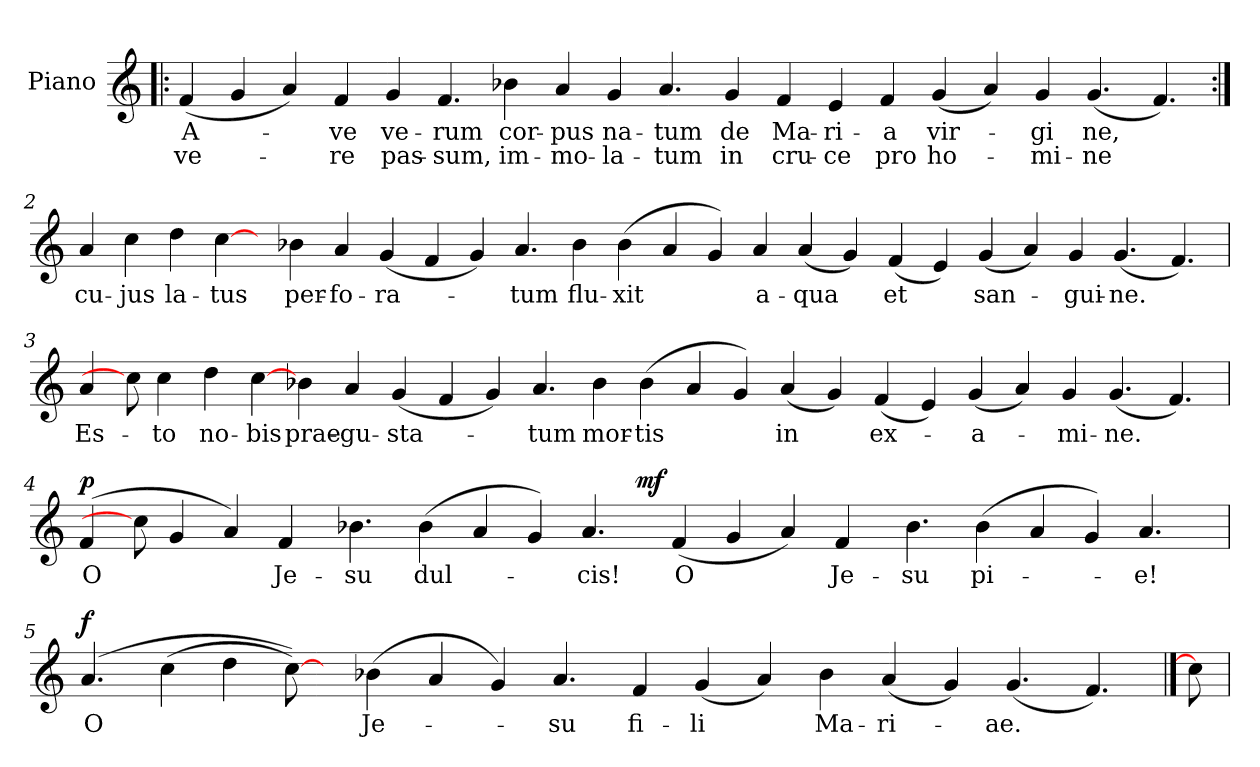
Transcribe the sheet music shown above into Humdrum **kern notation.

**kern	**text	**text	**dynam
*part1	*part1	*part1	*part1
*staff1	*staff1	*staff1	*staff1
*I"Piano	*	*	*
*I'Pno	*	*	*
*clefG2	*	*	*
*k[]	*	*	*
=1!|:	=1!|:	=1!|:	=1!|:
!	!LO:LY:b	!LO:LY:b	!
(<4f	A-	ve-	.
4g	.	.	.
4a)	.	.	.
!	!LO:LY:b	!LO:LY:b	!
4f	-ve	-re	.
!	!LO:LY:b	!LO:LY:b	!
4g	ve-	pas-	.
!	!LO:LY:b	!LO:LY:b	!
4.f	-rum	-sum,	.
!	!LO:LY:b	!LO:LY:b	!
4b-X	cor-	im-	.
!	!LO:LY:b	!LO:LY:b	!
4a	-pus	-mo-	.
!	!LO:LY:b	!LO:LY:b	!
4g	na-	-la-	.
!	!LO:LY:b	!LO:LY:b	!
4.a	-tum	-tum	.
!	!LO:LY:b	!LO:LY:b	!
4g	de	in	.
!	!LO:LY:b	!LO:LY:b	!
4f	Ma-	cru-	.
!	!LO:LY:b	!LO:LY:b	!
4e	-ri-	-ce	.
!	!LO:LY:b	!LO:LY:b	!
4f	-a	pro	.
!	!LO:LY:b	!LO:LY:b	!
(<4g	vir-	ho-	.
4a)	.	.	.
!	!LO:LY:b	!LO:LY:b	!
4g	-gi	-mi-	.
!	!LO:LY:b	!LO:LY:b	!
(<4.g	ne,	-ne	.
4.f)	.	.	.
!!LO:LB:g=z
=2:|!	=2:|!	=2:|!	=2:|!
!	!LO:LY:b	!	!
4a	cu-	.	.
!	!LO:LY:b	!	!
4cc	-jus	.	.
!	!LO:LY:b	!	!
4dd	la-	.	.
!	!LO:LY:b	!	!
[4cc	-tus	.	.
8ryy	.	.	.
!	!LO:LY:b	!	!
4b-X	per-	.	.
!	!LO:LY:b	!	!
4a	-fo-	.	.
!	!LO:LY:b	!	!
(<4g	-ra-	.	.
4f	.	.	.
4g)	.	.	.
!	!LO:LY:b	!	!
4.a	-tum	.	.
!	!LO:LY:b	!	!
4b-	flu-	.	.
!	!LO:LY:b	!	!
(>4b-	-xit	.	.
4a	.	.	.
4g)	.	.	.
!	!LO:LY:b	!	!
4a	a-	.	.
!	!LO:LY:b	!	!
(<4a	-qua	.	.
4g)	.	.	.
!	!LO:LY:b	!	!
(<4f	et	.	.
4e)	.	.	.
!	!LO:LY:b	!	!
(<4g	san-	.	.
4a)	.	.	.
!	!LO:LY:b	!	!
4g	-gui-	.	.
!	!LO:LY:b	!	!
(<4.g	-ne.	.	.
4.f)	.	.	.
!!LO:LB:g=z
=3	=3	=3	=3
!	!LO:LY:b	!	!
4a	Es-	.	.
8cc]	.	.	.
!	!LO:LY:b	!	!
4cc	-to	.	.
!	!LO:LY:b	!	!
4dd	no-	.	.
!	!LO:LY:b	!	!
[4cc	-bis	.	.
!	!LO:LY:b	!	!
4b-X	prae-	.	.
!	!LO:LY:b	!	!
4a	-gu-	.	.
!	!LO:LY:b	!	!
(<4g	-sta-	.	.
4f	.	.	.
4g)	.	.	.
!	!LO:LY:b	!	!
4.a	-tum	.	.
!	!LO:LY:b	!	!
4b-	mor-	.	.
!	!LO:LY:b	!	!
(>4b-	-tis	.	.
4a	.	.	.
4g)	.	.	.
!	!LO:LY:b	!	!
(<4a	in	.	.
4g)	.	.	.
!	!LO:LY:b	!	!
(<4f	ex-	.	.
4e)	.	.	.
!	!LO:LY:b	!	!
(<4g	-a-	.	.
4a)	.	.	.
!	!LO:LY:b	!	!
4g	-mi-	.	.
!	!LO:LY:b	!	!
(<4.g	-ne.	.	.
4.f)	.	.	.
!!LO:LB:g=z
=4	=4	=4	=4
!	!LO:LY:b	!	!LO:DY:b
*^	*	*	*
(<4f	1ryy	O	.	p
8cc]	.	.	.	.
4g	.	.	.	.
4a)	.	.	.	.
!	!	!LO:LY:b	!	!
4f	.	Je-	.	.
.	1.ryy	.	.	.
!	!	!LO:LY:b	!	!
4.b-X	.	-su	.	.
!	!	!LO:LY:b	!	!
(>4b-	.	dul-	.	.
4a	.	.	.	.
4g)	.	.	.	.
!	!	!LO:LY:b	!	!
4.a	.	-cis!	.	.
!	!	!	!	!LO:DY:b
.	1ryy	.	.	mf
!	!	!LO:LY:b	!	!
(<4f	.	O	.	.
4g	.	.	.	.
4a)	.	.	.	.
!	!	!LO:LY:b	!	!
4f	.	Je-	.	.
.	1ryy	.	.	.
!	!	!LO:LY:b	!	!
4.b-	.	-su	.	.
!	!	!LO:LY:b	!	!
(>4b-	.	pi-	.	.
4a	.	.	.	.
4g)	2ryy	.	.	.
!	!	!LO:LY:b	!	!
4.a	.	-e!	.	.
.	8ryy	.	.	.
=5	=5	=5	=5	=5
!	!	!LO:LY:b	!	!LO:DY:b
*v	*v	*	*	*
(>4.a	O	.	f
(>4cc	.	.	.
4dd	.	.	.
[8cc))	.	.	.
8ryy	.	.	.
!	!LO:LY:b	!	!
(>4b-X	Je-	.	.
4a	.	.	.
4g)	.	.	.
!	!LO:LY:b	!	!
4.a	-su	.	.
!	!LO:LY:b	!	!
4f	fi-	.	.
!	!LO:LY:b	!	!
(<4g	-li	.	.
4a)	.	.	.
!	!LO:LY:b	!	!
4b-	Ma-	.	.
!	!LO:LY:b	!	!
(<4a	-ri-	.	.
4g)	.	.	.
!	!LO:LY:b	!	!
(<4.g	-ae.	.	.
4.f)	.	.	.
==6	==6	==6	==6
8cc]	.	.	.
=	=	=	=
*-	*-	*-	*-
